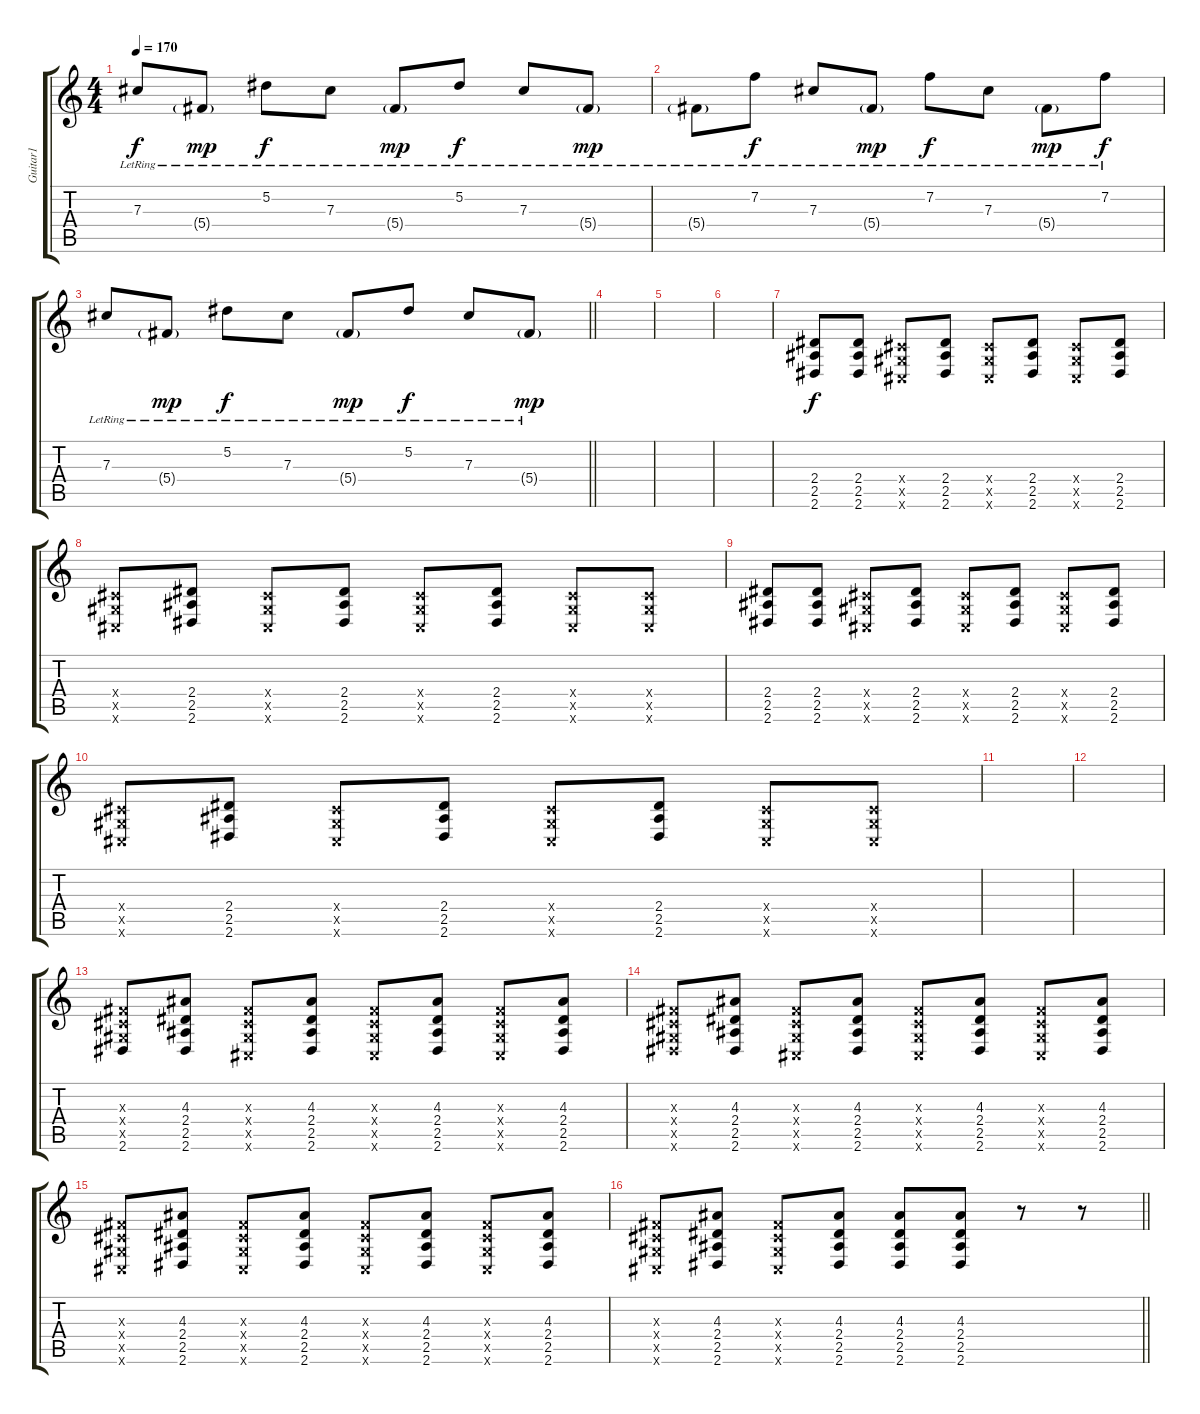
\track ("Guitar1" "Guitar1") {instrument electricguitarclean}
\staff {score tabs}
\tuning (Eb4 Bb3 Gb3 Db3 Ab2 Db2) {hide}
\ts (4 4)
\tempo 170
\clef g2
\ks c
7.3{lr}.8{dy f} 5.4{g lr}.8{dy mp} 5.2{lr}.8{dy f} 7.3{lr}.8 5.4{g lr}.8{dy mp} 5.2{lr}.8{dy f} 7.3{lr}.8 5.4{g lr}.8{dy mp} |
5.4{g lr}.8 7.2{lr}.8{dy f} 7.3{lr}.8 5.4{g lr}.8{dy mp} 7.2{lr}.8{dy f} 7.3{lr}.8 5.4{g lr}.8{dy mp} 7.2{lr}.8{dy f} |
\barLineRight lightlight
7.3{lr}.8 5.4{g lr}.8{dy mp} 5.2{lr}.8{dy f} 7.3{lr}.8 5.4{g lr}.8{dy mp} 5.2{lr}.8{dy f} 7.3{lr}.8 5.4{g lr}.8{dy mp} |
|
|
|
(2.4 2.5 2.6).8{dy f instrument distortionguitar} (2.4 2.5 2.6).8 (0.4{x} 0.5{x} 0.6{x}).8 (2.4 2.5 2.6).8 (0.4{x} 0.5{x} 0.6{x}).8 (2.4 2.5 2.6).8 (0.4{x} 0.5{x} 0.6{x}).8 (2.4 2.5 2.6).8 |
(0.4{x} 0.5{x} 0.6{x}).8 (2.4 2.5 2.6).8 (0.4{x} 0.5{x} 0.6{x}).8 (2.4 2.5 2.6).8 (0.4{x} 0.5{x} 0.6{x}).8 (2.4 2.5 2.6).8 (0.4{x} 0.5{x} 0.6{x}).8 (0.4{x} 0.5{x} 0.6{x}).8 |
(2.4 2.5 2.6).8 (2.4 2.5 2.6).8 (0.4{x} 0.5{x} 0.6{x}).8 (2.4 2.5 2.6).8 (0.4{x} 0.5{x} 0.6{x}).8 (2.4 2.5 2.6).8 (0.4{x} 0.5{x} 0.6{x}).8 (2.4 2.5 2.6).8 |
(0.4{x} 0.5{x} 0.6{x}).8 (2.4 2.5 2.6).8 (0.4{x} 0.5{x} 0.6{x}).8 (2.4 2.5 2.6).8 (0.4{x} 0.5{x} 0.6{x}).8 (2.4 2.5 2.6).8 (0.4{x} 0.5{x} 0.6{x}).8 (0.4{x} 0.5{x} 0.6{x}).8 |
|
|
(0.3{x} 0.4{x} 0.5{x} 2.6).8 (4.3 2.4 2.5 2.6).8 (0.3{x} 0.4{x} 0.5{x} 0.6{x}).8 (4.3 2.4 2.5 2.6).8 (0.3{x} 0.4{x} 0.5{x} 0.6{x}).8 (4.3 2.4 2.5 2.6).8 (0.3{x} 0.4{x} 0.5{x} 0.6{x}).8 (4.3 2.4 2.5 2.6).8 |
(0.3{x} 0.4{x} 0.5{x} 2.6{x}).8 (4.3 2.4 2.5 2.6).8 (0.3{x} 0.4{x} 0.5{x} 0.6{x}).8 (4.3 2.4 2.5 2.6).8 (0.3{x} 0.4{x} 0.5{x} 0.6{x}).8 (4.3 2.4 2.5 2.6).8 (0.3{x} 0.4{x} 0.5{x} 0.6{x}).8 (4.3 2.4 2.5 2.6).8 |
(0.3{x} 0.4{x} 0.5{x} 0.6{x}).8 (4.3 2.4 2.5 2.6).8 (0.3{x} 0.4{x} 0.5{x} 0.6{x}).8 (4.3 2.4 2.5 2.6).8 (0.3{x} 0.4{x} 0.5{x} 0.6{x}).8 (4.3 2.4 2.5 2.6).8 (0.3{x} 0.4{x} 0.5{x} 0.6{x}).8 (4.3 2.4 2.5 2.6).8 |
\barLineRight lightlight
(0.3{x} 0.4{x} 0.5{x} 0.6{x}).8 (4.3 2.4 2.5 2.6).8 (0.3{x} 0.4{x} 0.5{x} 0.6{x}).8 (4.3 2.4 2.5 2.6).8 (4.3 2.4 2.5 2.6).8 (4.3 2.4 2.5 2.6).8 r.8 r.8
